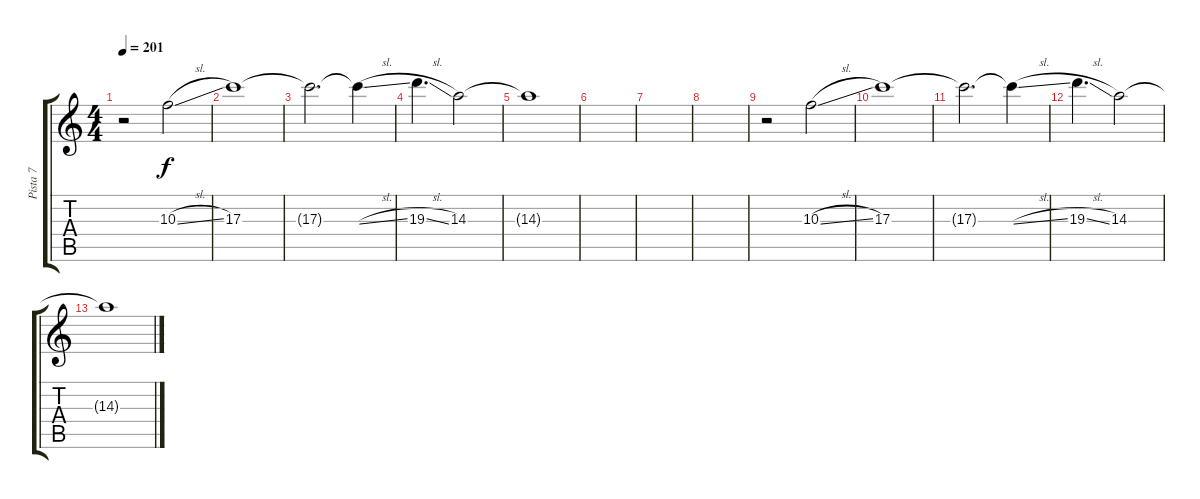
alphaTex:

\track ("Pista 7" "Pista 7") {solo instrument overdrivenguitar}
\staff {score tabs}
\tuning (E4 B3 G3 D3 A2 E2) {hide}
\ts (4 4)
\tempo 201
\clef g2
\ks c
r.2{dy f} 10.3{sl}.2 |
17.3.1 |
17.3{t}.2{d} 17.3{sl t}.4 |
19.3{sl}.4{d} 14.3.2 |
14.3{t}.1 |
|
|
|
r.2 10.3{sl}.2 |
17.3.1 |
17.3{t}.2{d} 17.3{sl t}.4 |
19.3{sl}.4{d} 14.3.2 |
14.3{t}.1
